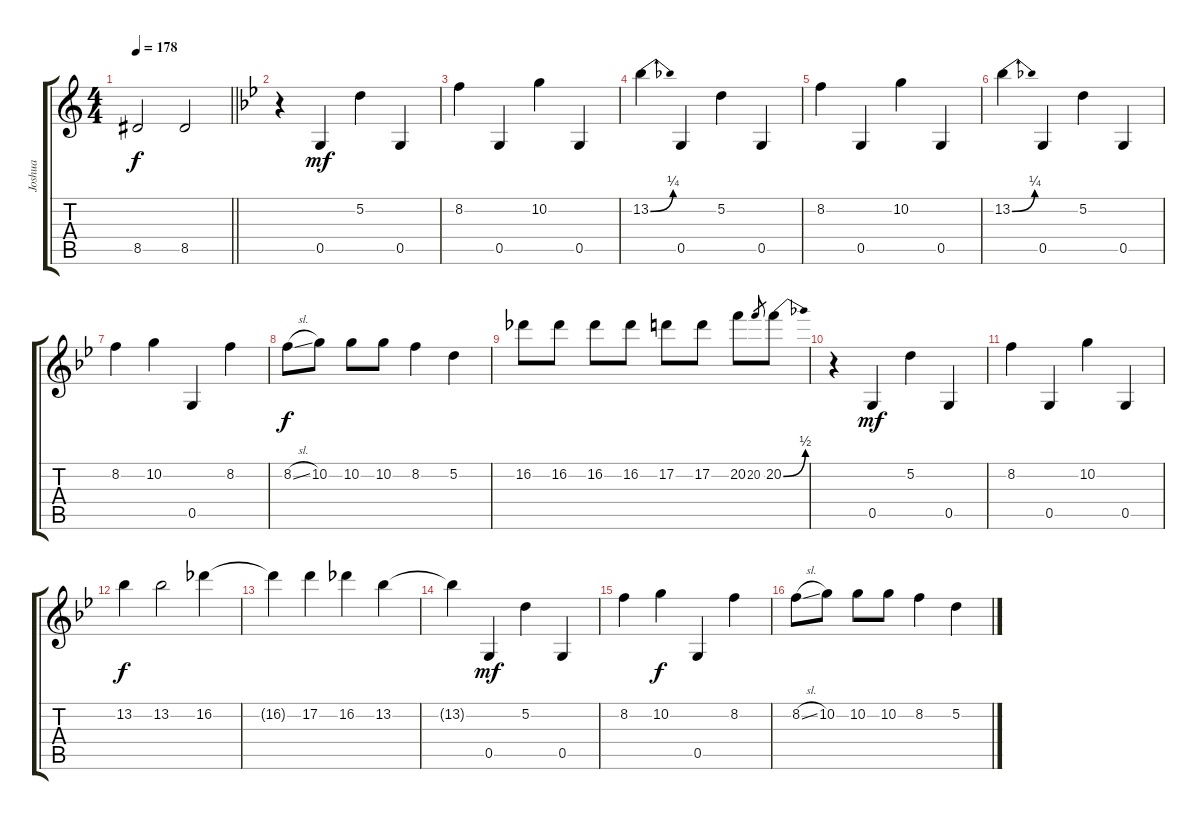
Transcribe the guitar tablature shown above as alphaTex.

\track ("Joshua" "Joshua") {instrument distortionguitar}
\staff {score tabs}
\tuning (D4 A3 F3 C3 G2 D2) {hide}
\ts (4 4)
\tempo 178
\clef g2
\barLineRight lightlight
\ks c
8.5.2{dy f} 8.5.2 |
\ks gminor
r.4 0.5.4{dy mf} 5.2.4 0.5.4 |
8.2.4 0.5.4 10.2.4 0.5.4 |
13.2{be (bend 0 0 60 1)}.4 0.5.4 5.2.4 0.5.4 |
8.2.4 0.5.4 10.2.4 0.5.4 |
13.2{be (bend 0 0 60 1)}.4 0.5.4 5.2.4 0.5.4 |
8.2.4 10.2.4 0.5.4 8.2.4 |
8.2{sl}.8{dy f} 10.2.8 10.2.8 10.2.8 8.2.4 5.2.4 |
16.2.8 16.2.8 16.2.8 16.2.8 17.2.8 17.2.8 20.2.8 20.2.8{gr} 20.2{be (bend 0 0 60 2)}.8 |
r.4 0.5.4{dy mf} 5.2.4 0.5.4 |
8.2.4 0.5.4 10.2.4 0.5.4 |
13.2.4{dy f} 13.2.2 16.2.4 |
16.2{t}.4 17.2.4 16.2.4 13.2.4 |
13.2{t}.4 0.5.4{dy mf} 5.2.4 0.5.4 |
8.2.4 10.2.4{dy f} 0.5.4 8.2.4 |
8.2{sl}.8 10.2.8 10.2.8 10.2.8 8.2.4 5.2.4
